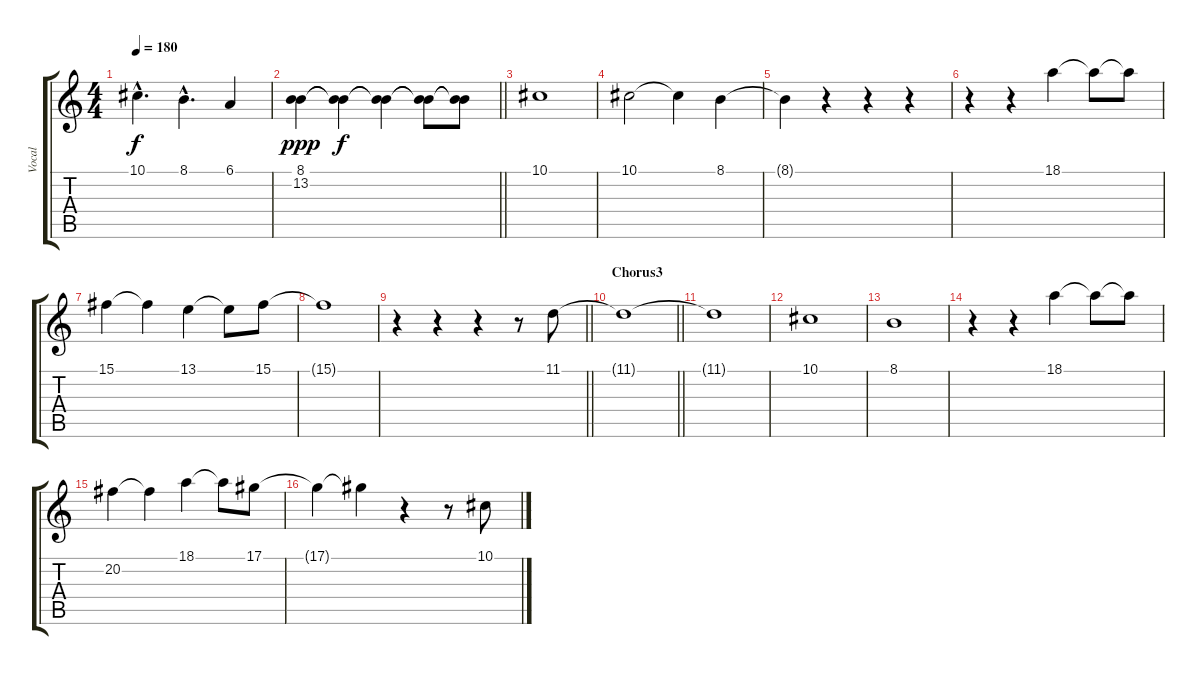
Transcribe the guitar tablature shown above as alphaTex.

\track ("Vocal" "Vocal") {instrument tenorsax}
\staff {score tabs}
\tuning (Eb4 Bb3 Gb3 Db3 Ab2 Eb2) {hide}
\ts (4 4)
\tempo 180
\clef g2
\ks c
10.1{hac t}.4{d dy f} 8.1{hac}.4{d} 6.1.4 |
\barLineRight lightlight
(8.1 13.2).4{dy ppp} (8.1{t} 13.2{t}).4{dy f} (8.1{t} 13.2{t}).4 (8.1{t} 13.2{t}).8 (8.1{t} 13.2{t}).8 |
10.1.1 |
10.1.2 10.1{t}.4 8.1.4 |
8.1{t}.4 r.4 r.4 r.4 |
r.4 r.4 18.1.4 18.1{t}.8 18.1{t}.8 |
15.1.4 15.1{t}.4 13.1.4 13.1{t}.8 15.1.8 |
15.1{t}.1 |
\barLineRight lightlight
r.4 r.4 r.4 r.8 11.1.8 |
\section ("" "Chorus3")
\barLineRight lightlight
11.1{t}.1 |
11.1{t}.1 |
10.1.1 |
8.1.1 |
r.4 r.4 18.1.4 18.1{t}.8 18.1{t}.8 |
20.2.4 20.2{t}.4 18.1.4 18.1{t}.8 17.1.8 |
17.1{t}.4 17.1{t}.4 r.4 r.8 10.1.8
